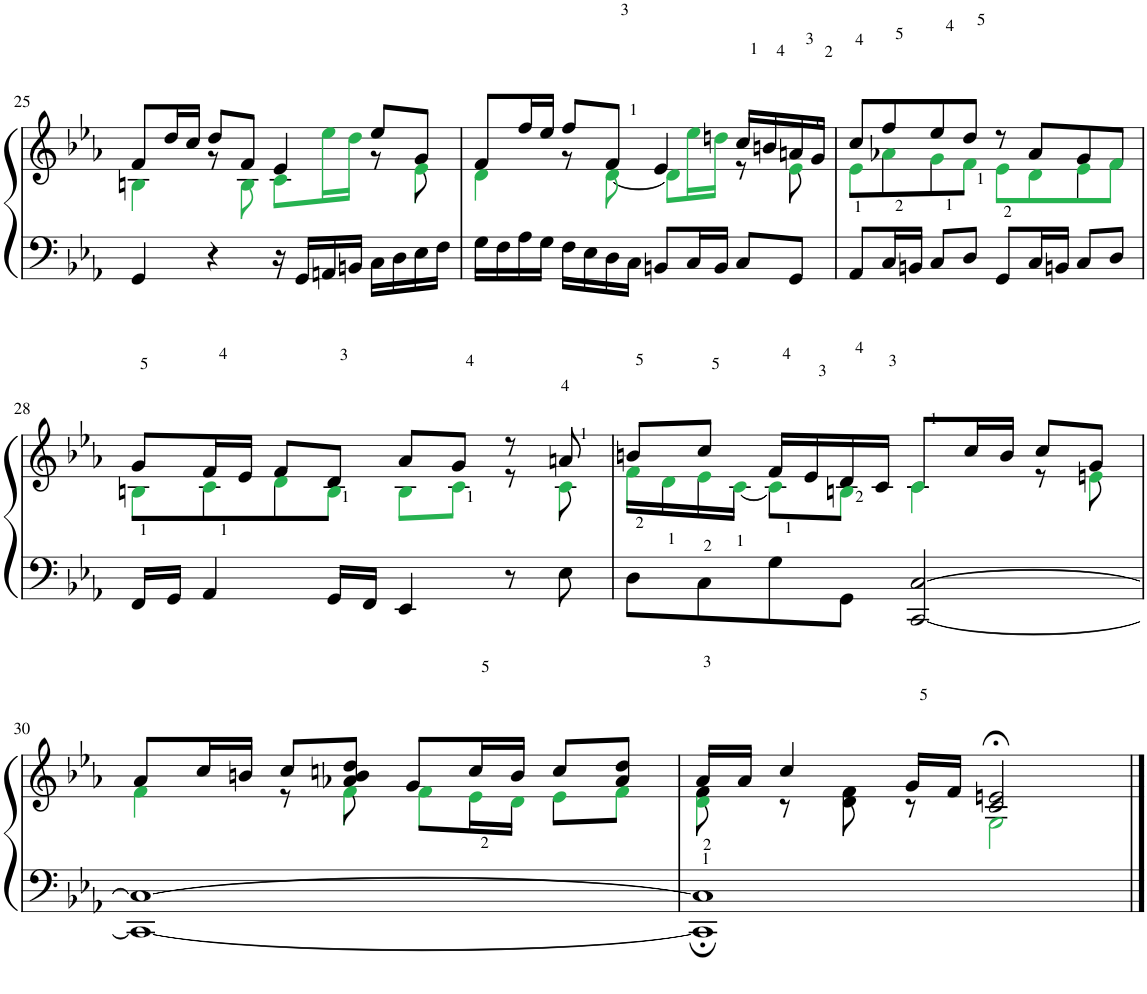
**kern	**kern
*part1	*part1
*staff2	*staff1
*I"Piano	*
*I'Pno.	*
!!LO:PB:g=z
*clefF4	*clefG2
*k[b-e-a-]	*k[b-e-a-]
*M4/4	*M4/4
*met(c)	*met(c)
=25	=25
*	*^
4GG/	8f/L	4Bni\
.	16dd/L	.
.	16cc/JJ	.
4r	8dd/L	8r
.	8f/J	8Bj\
16r	4e-/	8cZ\L
16GG/LL	.	.
16AAn/	.	16ee-Z\L
16BBn/JJ	.	16ddi\JJ
16C\LL	8ee-/L	8r
16D\	.	.
16E-\	8g/J	8e-Z\
16F\JJ	.	.
=26	=26	=26
*	*	*^
16G\LL	8f/L	4di\	2..ryy
16F\	.	.	.
16A-\	16ff/L	.	.
16G\JJ	16ee-/JJ	.	.
16F\LL	8ff/L	8r	.
16E-\	.	.	.
16D\	8f/J	[8dj\	.
16C\JJ	.	.	.
8BBn/L	4e-/	8dZ\L]	.
16C/L	.	16ee-Z\L	.
16BB/JJ	.	16ddni\JJ	.
8C/L	16cc/LL	8r	.
.	16bn/	.	.
8GG/J	16an/	8ryy	8e-Z\
.	16g/JJ	.	.
*	*	*v	*v
=27	=27	=27
8AA-/L	8cc/L	8e-V\L
16C/L	8ff/	8a-XV\
16BBn/JJ	.	.
8C/L	8ee-/	8gV\
8D/J	8dd/J	8fj\J
8GG/L	8r	8e-Z\L
16C/L	8a-/L	8dZ\
16BBn/JJ	.	.
8C/L	8g/	8e-j\
8D/J	8f/J	8fZ\J
!!LO:LB:g=z	!!
=28	=28	=28
16FF/LL	8g/L	8Bni\L
16GG/JJ	.	.
4AA-/	16f/L	8cj\
.	16e-/JJ	.
.	8f/L	8dj\
16GG/LL	8d/J	8Bj\J
16FF/JJ	.	.
4EE-/	8a-/L	8BZ\L
.	8g/J	8cZ\J
8r	8r	8r
8E-\	8an/	8cZ\
=29	=29	=29
8D\L	8bn/L	16fi\LL
.	.	16d<j\
8C\	8cc/J	16e-<j\
.	.	[16c<j\JJ
8G\	16f/LL	8cj\L]
.	16e-/	.
8GG\J	16d/	8Bnj\J
.	16c/JJ	.
[2CC/ [2C/	8c/L	4cZ\
.	16cc/L	.
.	16b/JJ	.
.	8cc/L	8r
.	8g/J	8enZ\
!!LO:LB:g=z	!!
=30	=30	=30
1CC_ 1C_	8a-/L	4fi\
.	16cc/L	.
.	16bn/JJ	.
.	8cc/L	8r
.	8a-X/ 8bn/ 8dd/J	8fj\
.	8g/L	8fZ\L
.	16cc/L	16e-j\L
.	16b/JJ	16dj\JJ
.	8cc/L	8e-j\L
.	8a-/ 8dd/J	8fZ\J
=31	=31	=31
1CC]; 1C];	16a-/LL	8di\ 8f\
.	16a-/JJ	.
.	4cc/	8r
.	.	8d\ 8f\
.	16g/LL	8r
.	16f/JJ	.
.	2c/;< 2en/;<	2GZ\
*	*v	*v
==	==
*-	*-
